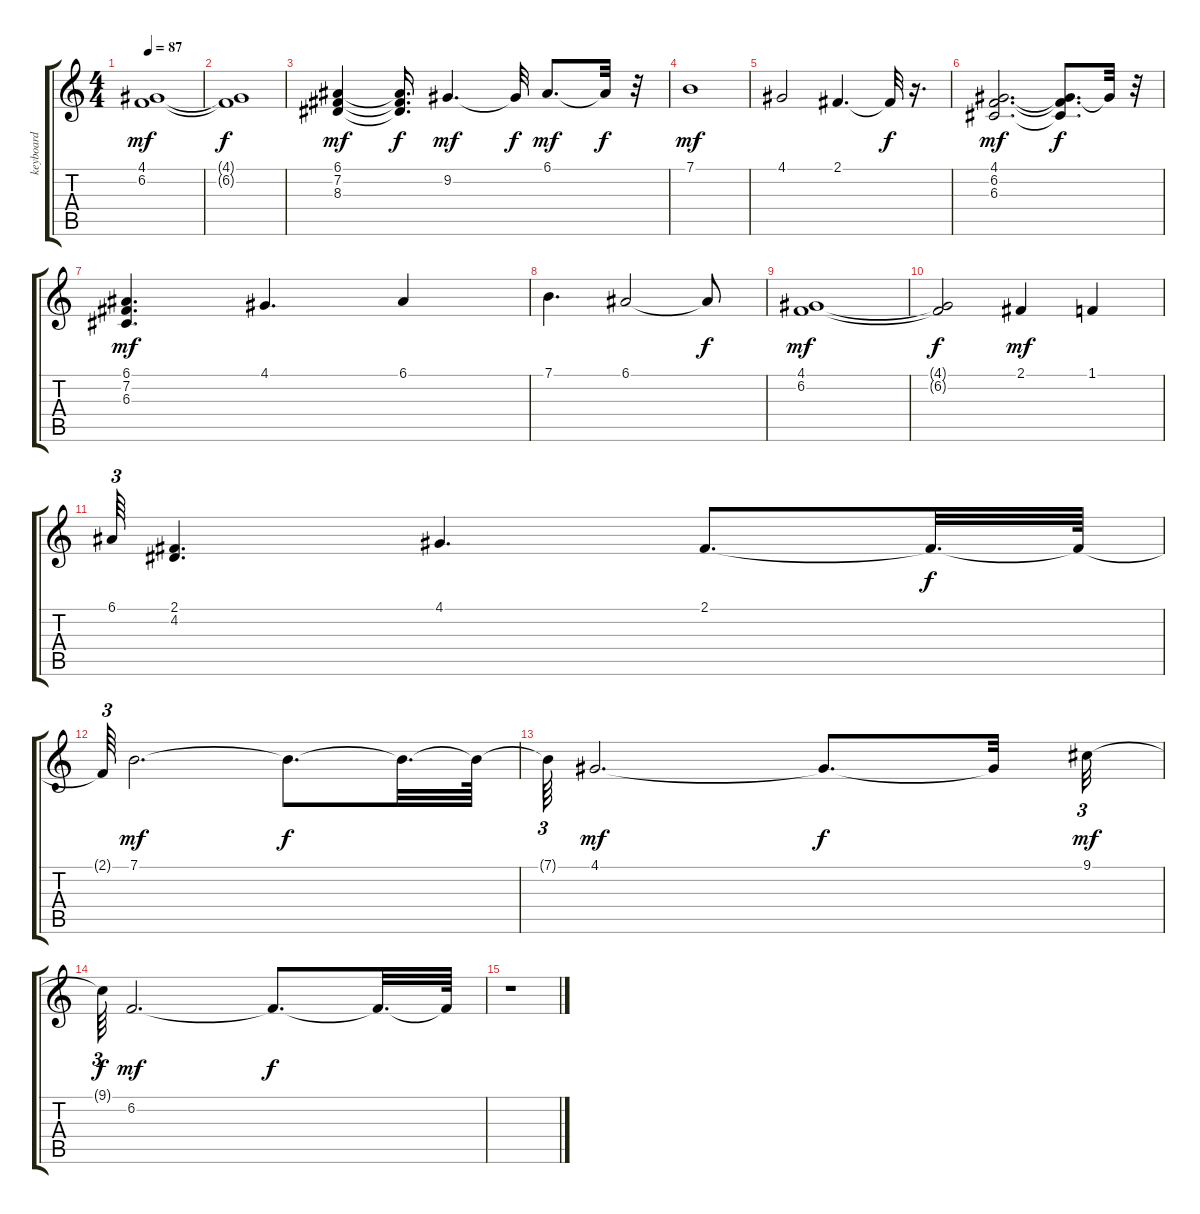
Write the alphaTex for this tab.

\track ("keyboard" "keyboard") {instrument synthstrings1}
\staff {score tabs}
\tuning (E4 B3 G3 D3 A2 E2) {hide}
\ts (4 4)
\tempo 87
\clef g2
\ks c
(4.1 6.2).1{dy mf} |
(4.1{t} 6.2{t}).1{dy f} |
(6.1 7.2 8.3).4{dy mf} (6.1{t} 7.2{t} 8.3{t}).16{d dy f} 9.2.4{d dy mf} 9.2{t}.32{dy f} 6.1.8{d dy mf} 6.1{t}.32{dy f} r.32 |
7.1.1{dy mf} |
4.1.2 2.1.4{d} 2.1{t}.32{dy f} r.16{d} |
(4.1 6.2 6.3).2{d dy mf} (4.1{t} 6.2{t} 6.3{t}).8{d dy f} 4.1{t}.32 r.32 |
(6.1 7.2 6.3).4{d dy mf} 4.1.4{d} 6.1.4 |
7.1.4{d} 6.1.2 6.1{t}.8{dy f} |
(4.1 6.2).1{dy mf} |
(4.1{t} 6.2{t}).2{dy f} 2.1.4{dy mf} 1.1.4 |
6.1.64{tu (3 2)} (2.1 4.2).4{d} 4.1.4{d} 2.1.8{d} 2.1{t}.32{d dy f} 2.1{t}.64 |
2.1{t}.64{tu (3 2)} 7.1.2{d dy mf} 7.1{t}.8{d dy f} 7.1{t}.32{d} 7.1{t}.64 |
7.1{t}.64{tu (3 2)} 4.1.2{d dy mf} 4.1{t}.8{d dy f} 4.1{t}.32 9.1.32{tu (3 2) dy mf} |
9.1{t}.64{tu (3 2) dy f} 6.2.2{d dy mf} 6.2{t}.8{d dy f} 6.2{t}.32{d} 6.2{t}.64 |
r.1
